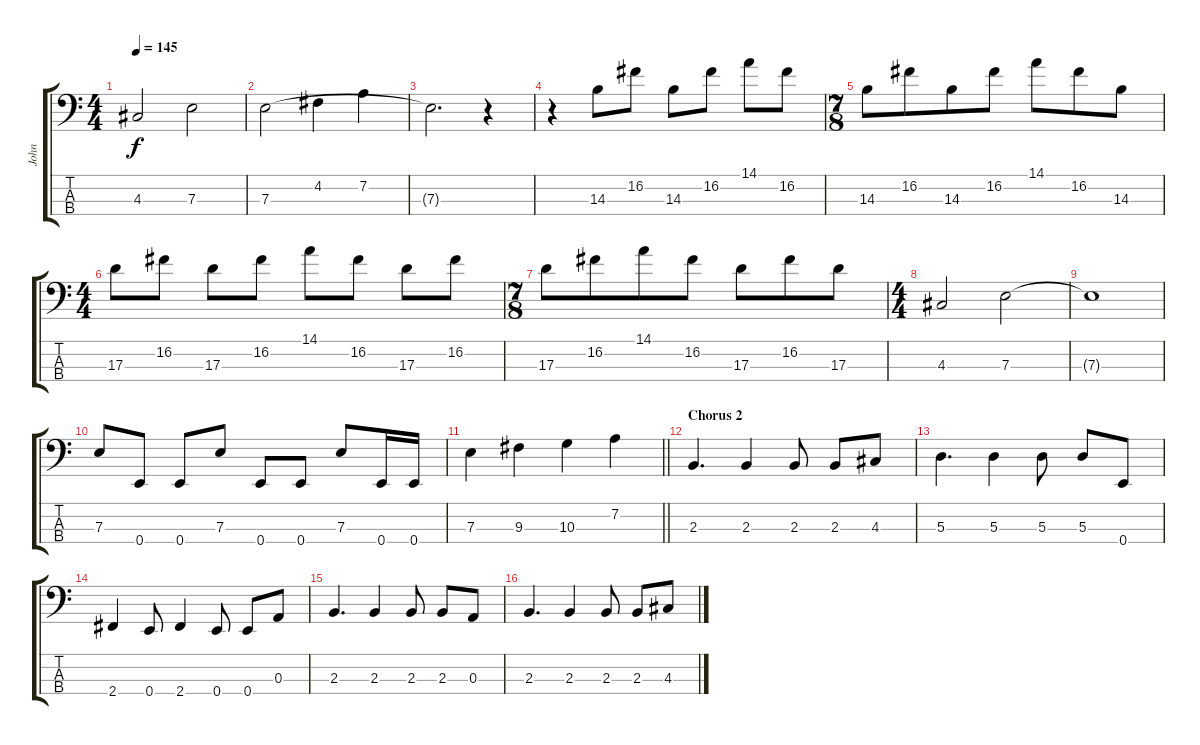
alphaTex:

\track ("John" "John") {instrument electricbassfinger}
\staff {score tabs}
\tuning (G2 D2 A1 E1) {hide}
\ts (4 4)
\tempo 145
\clef f4
\ks c
4.3{t}.2{dy f} 7.3.2 |
7.3.2 4.2.4 7.2.4 |
7.3{t}.2{d} r.4 |
r.4 14.3.8 16.2.8 14.3.8 16.2.8 14.1.8 16.2.8 |
\ts (7 8)
14.3.8 16.2.8 14.3.8 16.2.8 14.1.8 16.2.8 14.3.8 |
\ts (4 4)
17.3.8 16.2.8 17.3.8 16.2.8 14.1.8 16.2.8 17.3.8 16.2.8 |
\ts (7 8)
17.3.8 16.2.8 14.1.8 16.2.8 17.3.8 16.2.8 17.3.8 |
\ts (4 4)
4.3.2 7.3.2 |
7.3{t}.1 |
7.3.8 0.4.8 0.4.8 7.3.8 0.4.8 0.4.8 7.3.8 0.4.16 0.4.16 |
\barLineRight lightlight
7.3.4 9.3.4 10.3.4 7.2.4 |
\section ("" "Chorus 2")
2.3.4{d} 2.3.4 2.3.8 2.3.8 4.3.8 |
5.3.4{d} 5.3.4 5.3.8 5.3.8 0.4.8 |
2.4.4 0.4.8 2.4.4 0.4.8 0.4.8 0.3.8 |
2.3.4{d} 2.3.4 2.3.8 2.3.8 0.3.8 |
2.3.4{d} 2.3.4 2.3.8 2.3.8 4.3.8
